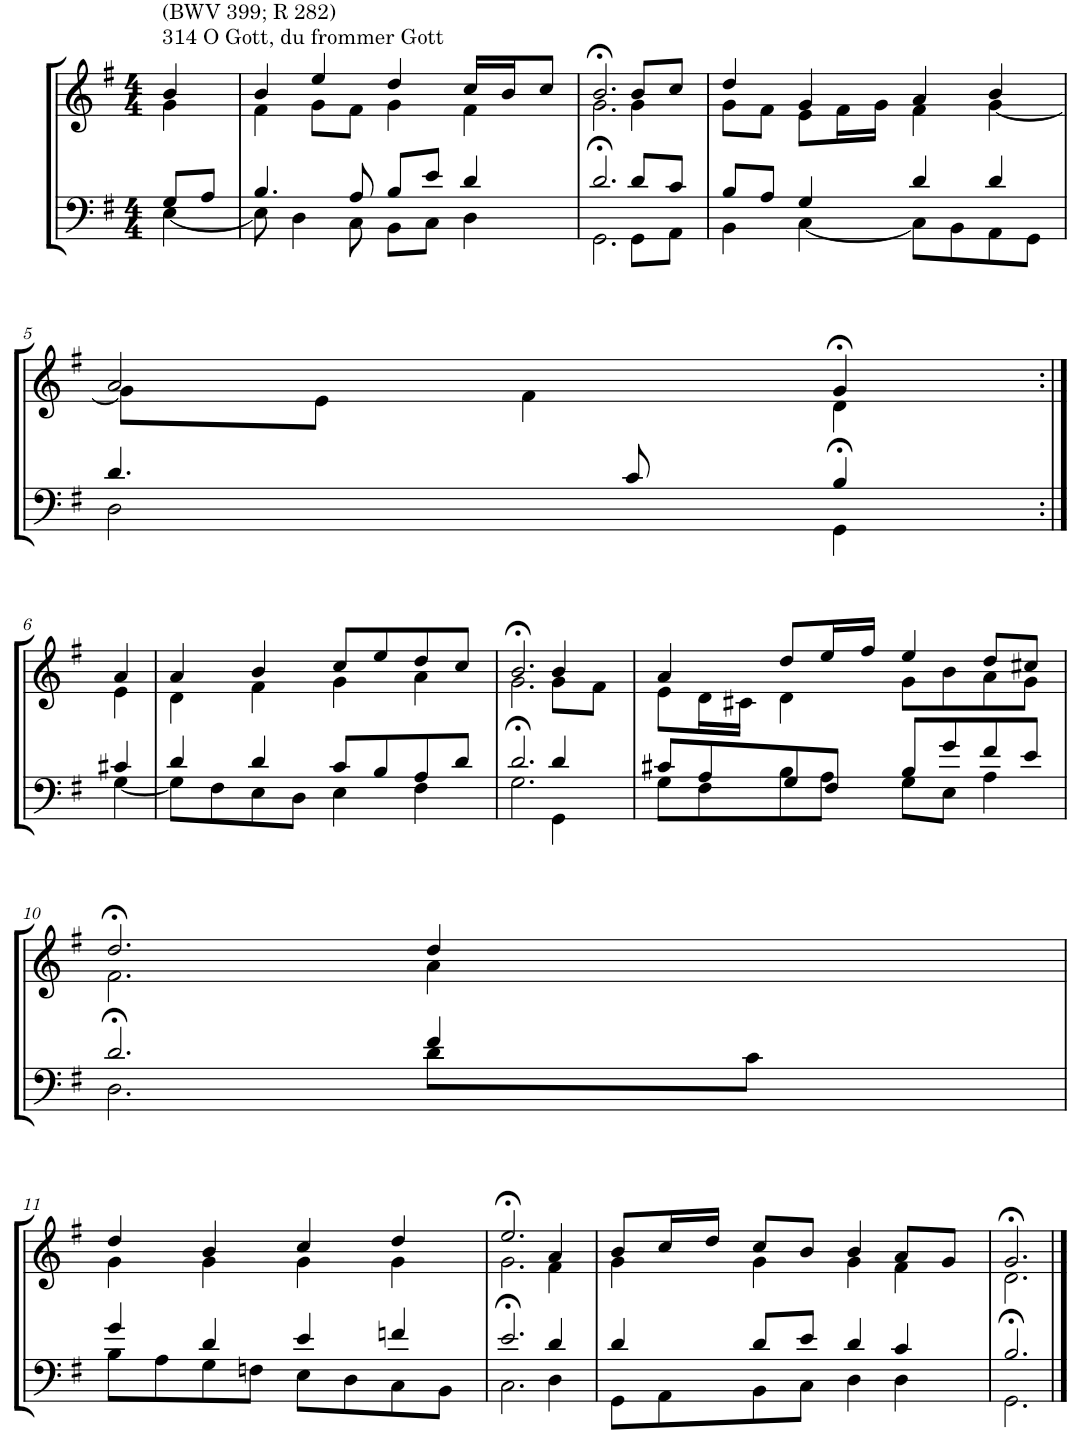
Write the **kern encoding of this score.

**kern	**kern
*part2	*part1
*staff2	*staff1
*I"Tenor/Baß	*I"Sopran/Alt
*clefF4	*clefG2
*k[f#]	*k[f#]
*M4/4	*M4/4
=1	=1
*^	*^
!	!	!LO:TX:a:t=314 O Gott, du frommer Gott	!
!	!	!LO:TX:a:t=(BWV 399; R 282)	!
8G/L	[4E\	4b/	4g\
8A/J	.	.	.
=2	=2	=2	=2
4.B/	8E\]	4b/	4f#\
.	4D\	.	.
.	.	4ee/	8g\L
8A/	8C\	.	8f#\J
8B/L	8BB\L	4dd/	4g\
8e/J	8C\J	.	.
4d/	4D\	16cc/LL	4f#\
.	.	16b/J	.
.	.	8cc/J	.
=3	=3	=3	=3
2.d/	2.GG>\	2.b>/	2.g\
8d/L	8GG\L	8b/L	4g\
8c/J	8AA\J	8cc/J	.
=4	=4	=4	=4
8B/L	4BB\	4dd/	8g\L
8A/J	.	.	8f#\J
4G/	[4C\	4g/	8e\L
.	.	.	16f#\L
.	.	.	16g\JJ
4d/	8C\L]	4a/	4f#\
.	8BB\	.	.
4d/	8AA\	4b/	[4g\
.	8GG\J	.	.
!!LO:LB:g=z	!!
=5	=5	=5	=5
4.d/	2D\	2a/	8g\L]
.	.	.	8e\J
.	.	.	4f#\
8c/	.	.	.
4B/	4GG>\	4g>/	4d\
!!LO:LB:g=z	!!
=6:|!	=6:|!	=6:|!	=6:|!
4c#X/	[4G\	4a/	4e\
=7	=7	=7	=7
4d/	8G\L]	4a/	4d\
.	8F#\	.	.
4d/	8E\	4b/	4f#\
.	8D\J	.	.
8c/L	4E\	8cc/L	4g\
8B/	.	8ee/	.
8A/	4F#\	8dd/	4a\
8d/J	.	8cc/J	.
=8	=8	=8	=8
2.d/	2.G>\	2.b>/	2.g\
4d/	4GG\	4b/	8g\L
.	.	.	8f#\J
=9	=9	=9	=9
8c#X/L	8G\L	4a/	8e\L
8A/	8F#\	.	16d\L
.	.	.	16c#X\JJ
8G/	8B\	8dd/L	4d\
8F#/J	8A\J	16ee/L	.
.	.	16ff#/JJ	.
8B/L	8G\L	4ee/	8g\L
8g/	8E\J	.	8b\
8f#/	4A\	8dd/L	8a\
8e/J	.	8cc#X/J	8g\J
!!LO:LB:g=z	!!
=10	=10	=10	=10
2.d/	2.D>\	2.dd>/	2.f#\
4f#/	8d\L	4dd/	4a\
.	8c\J	.	.
!!LO:LB:g=z	!!
=11	=11	=11	=11
4g/	8B\L	4dd/	4g\
.	8A\	.	.
4d/	8G\	4b/	4g\
.	8Fn\J	.	.
4e/	8E\L	4cc/	4g\
.	8D\	.	.
4fn/	8C\	4dd/	4g\
.	8BB\J	.	.
=12	=12	=12	=12
2.e/	2.C>\	2.ee>/	2.g\
4d/	4D\	4a/	4f#\
=13	=13	=13	=13
4d/	8GG\L	8b/L	4g\
.	8AA\	16cc/L	.
.	.	16dd/JJ	.
8d/L	8BB\	8cc/L	4g\
8e/J	8C\J	8b/J	.
4d/	4D\	4b/	4g\
4c/	4D\	8a/L	4f#\
.	.	8g/J	.
=14	=14	=14	=14
2.B/	2.GG>\	2.g>/	2.d\
*v	*v	*	*
*	*v	*v
==	==
*-	*-
